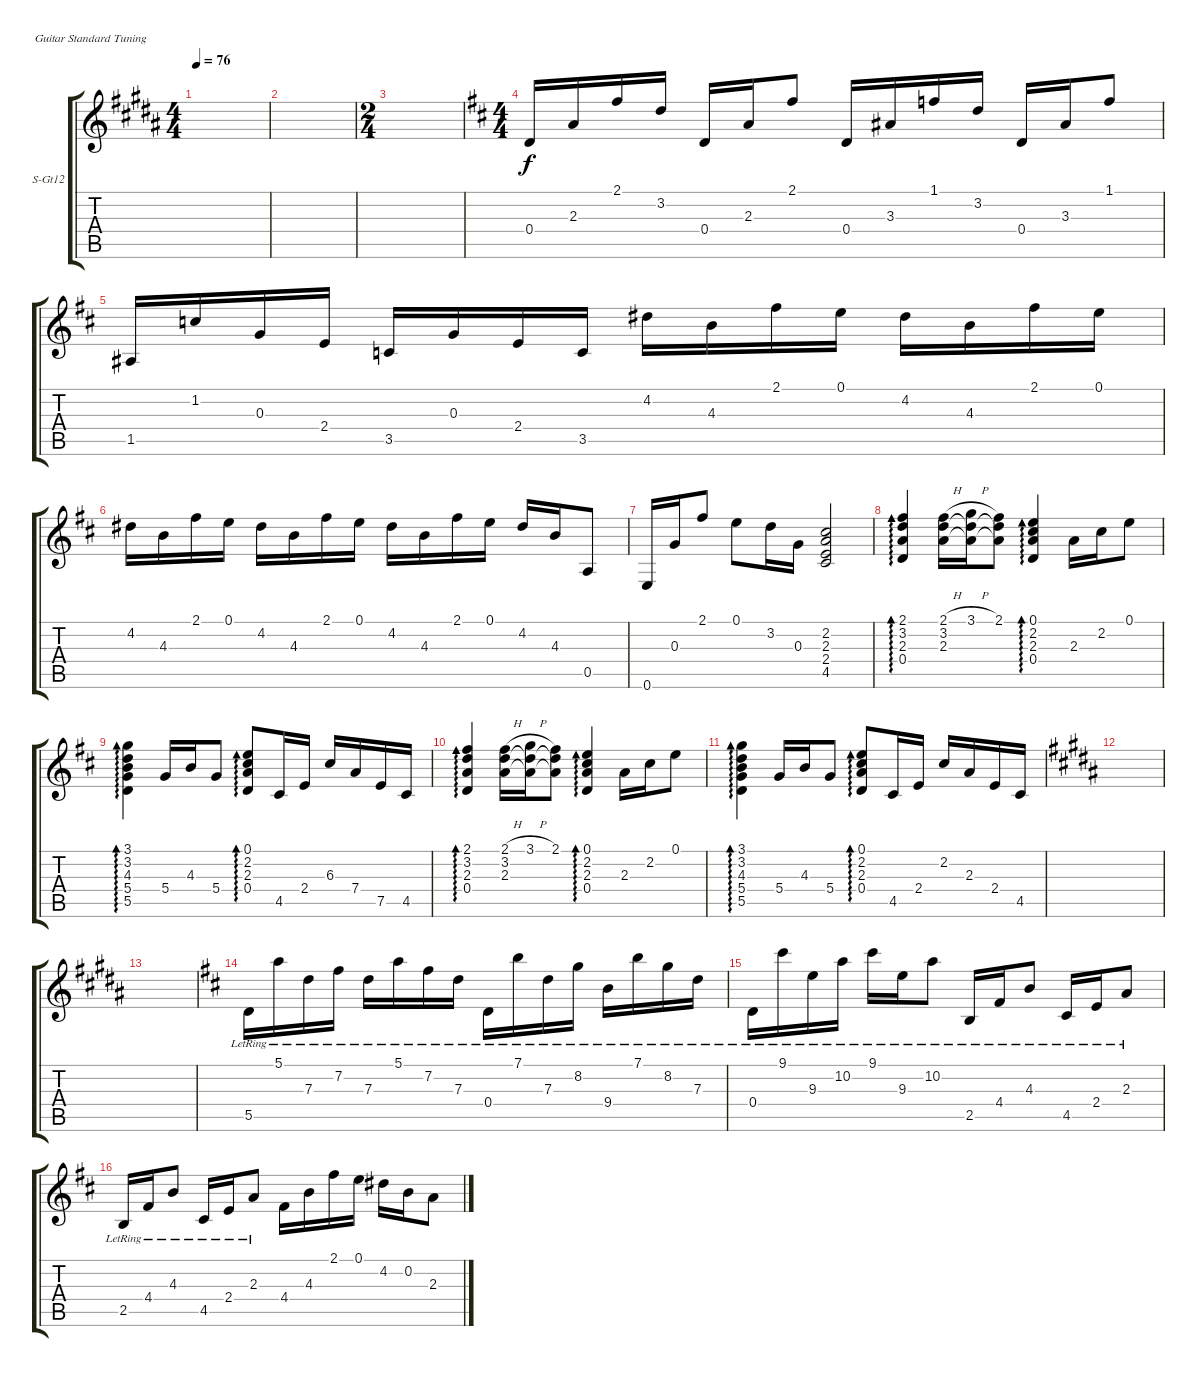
\defaultSystemsLayout 4
\bracketExtendMode groupsimilarinstruments
\firstSystemTrackNameOrientation horizontal
\otherSystemsTrackNameOrientation horizontal
\track ("12 St. Steel Guitar (Hackett)" "S-Gt12") {instrument acousticguitarsteel}
\staff {score tabs}
\tuning (E4 B3 G3 D3 A2 E2)
\ts (4 4)
\scale
0.62531
\tempo 76
\accidentals auto
\clef g2
\ottava regular
\simile none
\ks b
|
\scale
0.37469 |
\ts (2 4)
\scale
0.269481 |
\ts (4 4)
\scale
0.730519
\ks d
0.4.16 2.3.16 2.1.16 3.2.16 0.4.16 2.3.16 2.1.8 0.4.16 3.3.16 1.1.16 3.2.16 0.4.16 3.3.16 1.1.8 |
\scale
0.565789 1.5.16 1.2.16 0.3.16 2.4.16 3.5.16 0.3.16 2.4.16 3.5.16 4.2.16 4.3.16 2.1.16 0.1.16 4.2.16 4.3.16 2.1.16 0.1.16 |
\scale
0.434211 4.2.16 4.3.16 2.1.16 0.1.16 4.2.16 4.3.16 2.1.16 0.1.16 4.2.16 4.3.16 2.1.16 0.1.16 4.2.16 4.3.16 0.5.8 |
\scale
0.5 0.6.16 0.3.16 2.1.8 0.1.8 3.2.16 0.3.16 (4.5 2.4 2.3 2.2).2 |
\scale
0.5 (2.1 3.2 2.3 0.4).4{ad 0 dy f} (2.3 2.1{h} 3.2).16 (3.2{t} 3.1{h} 2.3{t}).16 (2.1 3.2{t} 2.3{t}).8 (0.1 2.2 2.3 0.4).4{ad 0} 2.3.16 2.2.16 0.1.8 |
\scale
0.5 (3.1 3.2 4.3 5.4 5.5).4{ad 0} 5.4.16 4.3.16 5.4.8 (0.1 2.2 2.3 0.4).8{ad 0} 4.5.16 2.4.16 6.3.16 7.4.16 7.5.16 4.5.16 |
\scale
0.5 (2.1 3.2 2.3 0.4).4{ad 0} (2.3 2.1{h} 3.2).16 (3.2{t} 3.1{h} 2.3{t}).16 (2.1 3.2{t} 2.3{t}).8 (0.1 2.2 2.3 0.4).4{ad 0} 2.3.16 2.2.16 0.1.8 |
\scale
0.536585 (3.1 3.2 4.3 5.4 5.5).4{ad 0} 5.4.16 4.3.16 5.4.8 (0.1 2.2 2.3 0.4).8{ad 0} 4.5.16 2.4.16 2.2.16 2.3.16 2.4.16 4.5.16 |
\scale
0.463415
\ks b
|
\scale
0.337349 |
\scale
0.662651
\ks d
5.5{lr}.16 5.1{lr}.16 7.3{lr}.16 7.2{lr}.16 7.3{lr}.16 5.1{lr}.16 7.2{lr}.16 7.3{lr}.16 0.4{lr}.16 7.1{lr}.16 7.3{lr}.16 8.2{lr}.16 9.4{lr}.16 7.1{lr}.16 8.2{lr}.16 7.3{lr}.16 |
\scale
0.4125 0.4{lr}.16 9.1{lr}.16 9.3{lr}.16 10.2{lr}.16 9.1{lr}.16 9.3{lr}.16 10.2{lr}.8 2.5{lr}.16 4.4{lr}.16 4.3{lr}.8 4.5{lr}.16 2.4{lr}.16 2.3{lr}.8 |
\scale
0.5875 2.5{lr}.16 4.4{lr}.16 4.3{lr}.8 4.5{lr}.16 2.4{lr}.16 2.3{lr}.8 4.4.16 4.3.16 2.1.16 0.1.16 4.2.16 0.2.16 2.3.8
